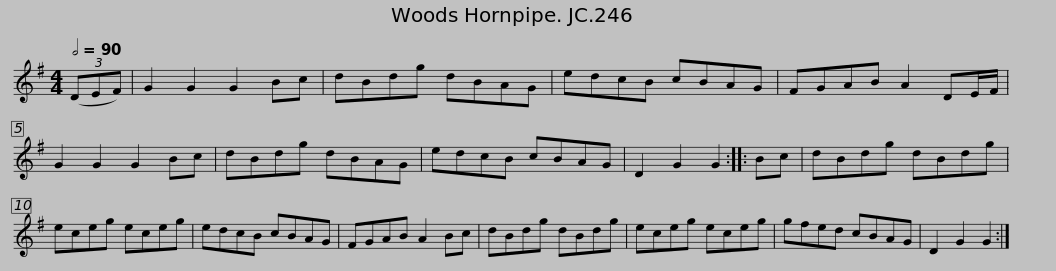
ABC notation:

X:1
L:1/8
Q:1/2=90
M:4/4
I:linebreak $
K:G
V:1 treble
V:1
 (3(DEF) | G2 G2 G2 Bc | dBdg dBAG | edcB cBAG | FGAB A2 DE/F/ |$ %5
 G2 G2 G2 Bc | dBdg dBAG | edcB cBAG | D2 G2 G2 ::$ Bc | %10
 dBdg dBdg | eceg eceg | edcB cBAG | FGAB A2 Bc |$ dBdg dBdg | %15
 eceg eceg | gfed cBAG | D2 G2 G2 :| %18
